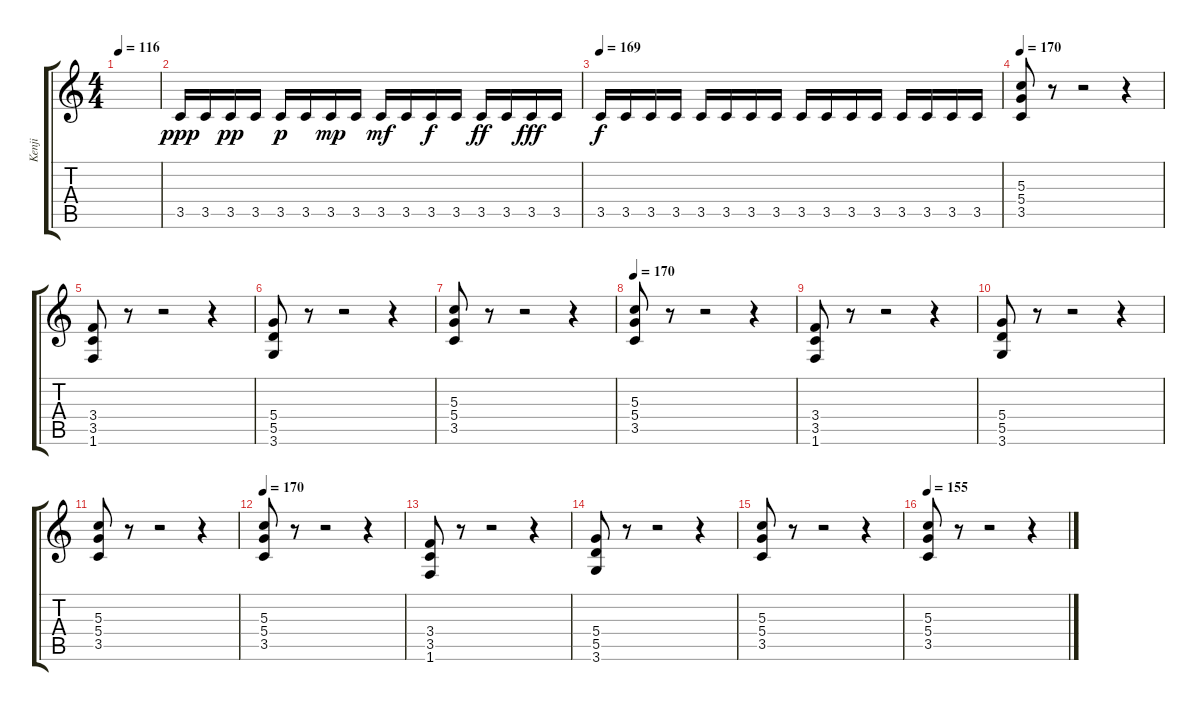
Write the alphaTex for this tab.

\track ("Kenji" "Kenji") {instrument distortionguitar}
\staff {score tabs}
\tuning (E4 B3 G3 D3 A2 E2) {hide}
\ts (4 4)
\tempo 116
\clef g2
\ks c
|
3.5.16{dy ppp} 3.5.16 3.5.16{dy pp} 3.5.16 3.5.16{dy p} 3.5.16 3.5.16{dy mp} 3.5.16 3.5.16{dy mf} 3.5.16 3.5.16{dy f} 3.5.16 3.5.16{dy ff} 3.5.16 3.5.16{dy fff} 3.5.16 |
\tempo 169
3.5.16{dy f} 3.5.16 3.5.16 3.5.16 3.5.16 3.5.16 3.5.16 3.5.16 3.5.16 3.5.16 3.5.16 3.5.16 3.5.16 3.5.16 3.5.16 3.5.16 |
\tempo 170
(5.3 5.4 3.5).8 r.8 r.2 r.4 |
(3.4 3.5 1.6).8 r.8 r.2 r.4 |
(5.4 5.5 3.6).8 r.8 r.2 r.4 |
(5.3 5.4 3.5).8 r.8 r.2 r.4 |
\tempo 170
(5.3 5.4 3.5).8 r.8 r.2 r.4 |
(3.4 3.5 1.6).8 r.8 r.2 r.4 |
(5.4 5.5 3.6).8 r.8 r.2 r.4 |
(5.3 5.4 3.5).8 r.8 r.2 r.4 |
\tempo 170
(5.3 5.4 3.5).8 r.8 r.2 r.4 |
(3.4 3.5 1.6).8 r.8 r.2 r.4 |
(5.4 5.5 3.6).8 r.8 r.2 r.4 |
(5.3 5.4 3.5).8 r.8 r.2 r.4 |
\tempo 155
(5.3 5.4 3.5).8 r.8 r.2 r.4
